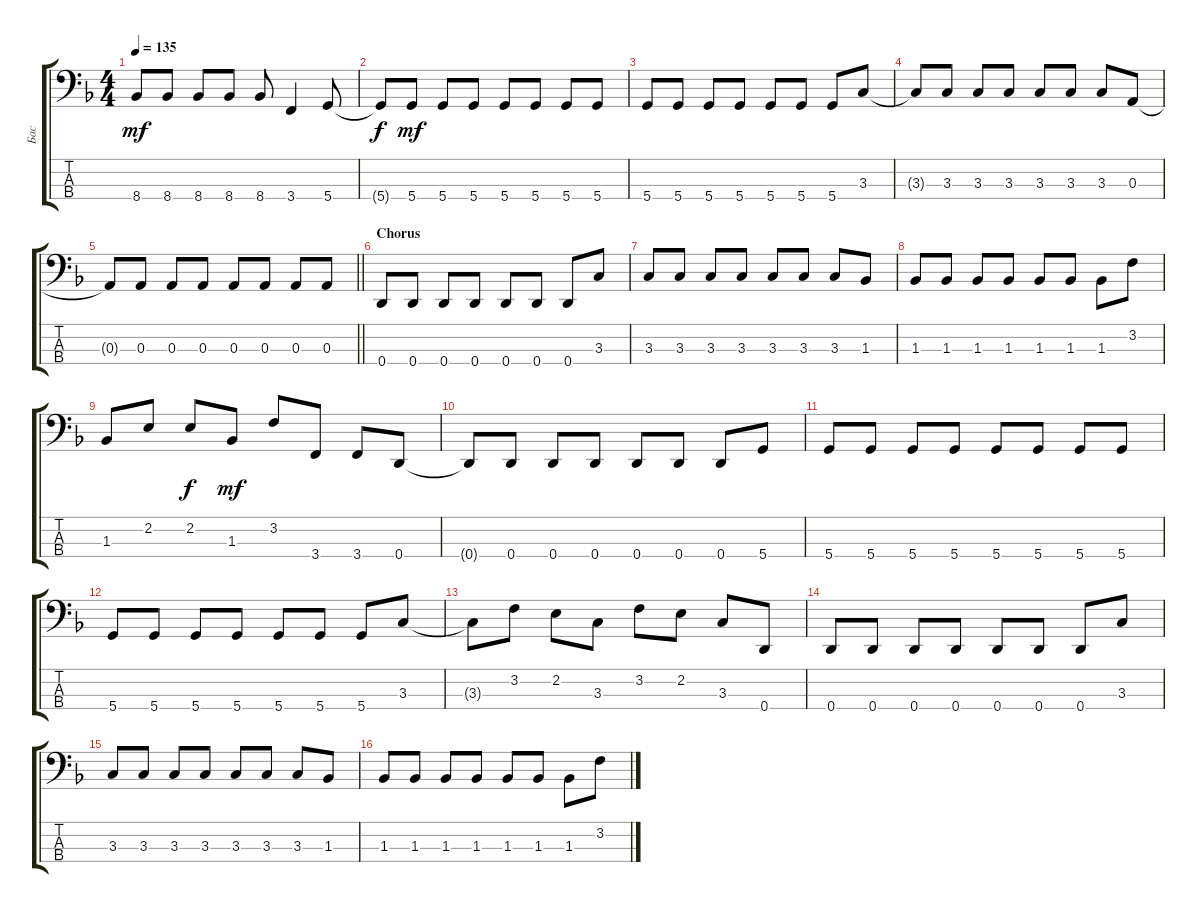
\track ("Бас" "Бас") {instrument electricbassfinger}
\staff {score tabs}
\tuning (G2 D2 A1 D1) {hide}
\ts (4 4)
\tempo 135
\clef f4
\ks dminor
8.4.8{dy mf} 8.4.8 8.4.8 8.4.8 8.4.8 3.4.4 5.4.8 |
5.4{t}.8{dy f} 5.4.8{dy mf} 5.4.8 5.4.8 5.4.8 5.4.8 5.4.8 5.4.8 |
5.4.8 5.4.8 5.4.8 5.4.8 5.4.8 5.4.8 5.4.8 3.3.8 |
3.3{t}.8 3.3.8 3.3.8 3.3.8 3.3.8 3.3.8 3.3.8 0.3.8 |
\barLineRight lightlight
0.3{t}.8 0.3.8 0.3.8 0.3.8 0.3.8 0.3.8 0.3.8 0.3.8 |
\section ("" "Chorus")
0.4.8 0.4.8 0.4.8 0.4.8 0.4.8 0.4.8 0.4.8 3.3.8 |
3.3.8 3.3.8 3.3.8 3.3.8 3.3.8 3.3.8 3.3.8 1.3.8 |
1.3.8 1.3.8 1.3.8 1.3.8 1.3.8 1.3.8 1.3.8 3.2.8 |
1.3.8 2.2.8 2.2.8{dy f} 1.3.8{dy mf} 3.2.8 3.4.8 3.4.8 0.4.8 |
0.4{t}.8 0.4.8 0.4.8 0.4.8 0.4.8 0.4.8 0.4.8 5.4.8 |
5.4.8 5.4.8 5.4.8 5.4.8 5.4.8 5.4.8 5.4.8 5.4.8 |
5.4.8 5.4.8 5.4.8 5.4.8 5.4.8 5.4.8 5.4.8 3.3.8 |
3.3{t}.8 3.2.8 2.2.8 3.3.8 3.2.8 2.2.8 3.3.8 0.4.8 |
0.4.8 0.4.8 0.4.8 0.4.8 0.4.8 0.4.8 0.4.8 3.3.8 |
3.3.8 3.3.8 3.3.8 3.3.8 3.3.8 3.3.8 3.3.8 1.3.8 |
1.3.8 1.3.8 1.3.8 1.3.8 1.3.8 1.3.8 1.3.8 3.2.8
